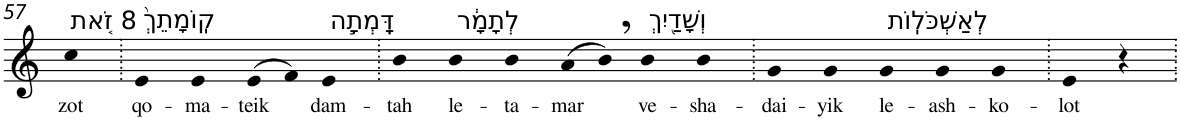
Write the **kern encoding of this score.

**kern	**text
*part1	*part1
*staff1	*staff1
*I"Piano	*
*I'Pno	*
!!LO:PB:g=z
*clefG2	*
*k[]	*
=57	=57
!LO:TX:a:t=8 זֹ֤את	!
!	!LO:LY:b
4cc	zot
=58.	=58.
!LO:TX:a:t=קֽוֹמָתֵךְ֙	!
!	!LO:LY:b
4e	qo-
!	!LO:LY:b
4e	-ma-
!	!LO:LY:b
(>8e	-teik
8f)	.
!LO:TX:a:t=דָּֽמְתָ֣ה	!
!	!LO:LY:b
4e	dam-
=59.	=59.
!	!LO:LY:b
4b	-tah
!LO:TX:a:t=לְתָמָ֔ר	!
!	!LO:LY:b
4b	le-
!	!LO:LY:b
4b	-ta-
!	!LO:LY:b
(>8a	-mar
8b,)	.
!LO:TX:a:t=וְשָׁדַ֖יִךְ	!
!	!LO:LY:b
4b	ve-
!	!LO:LY:b
4b	-sha-
=60.	=60.
!	!LO:LY:b
4g	-dai-
!	!LO:LY:b
4g	-yik
!LO:TX:a:t=לְאַשְׁכֹּלֽוֹת	!
!	!LO:LY:b
4g	le-
!	!LO:LY:b
4g	-ash-
!	!LO:LY:b
4g	-ko-
=61.	=61.
!	!LO:LY:b
4e	-lot
4r	.
=.	=.
*-	*-
